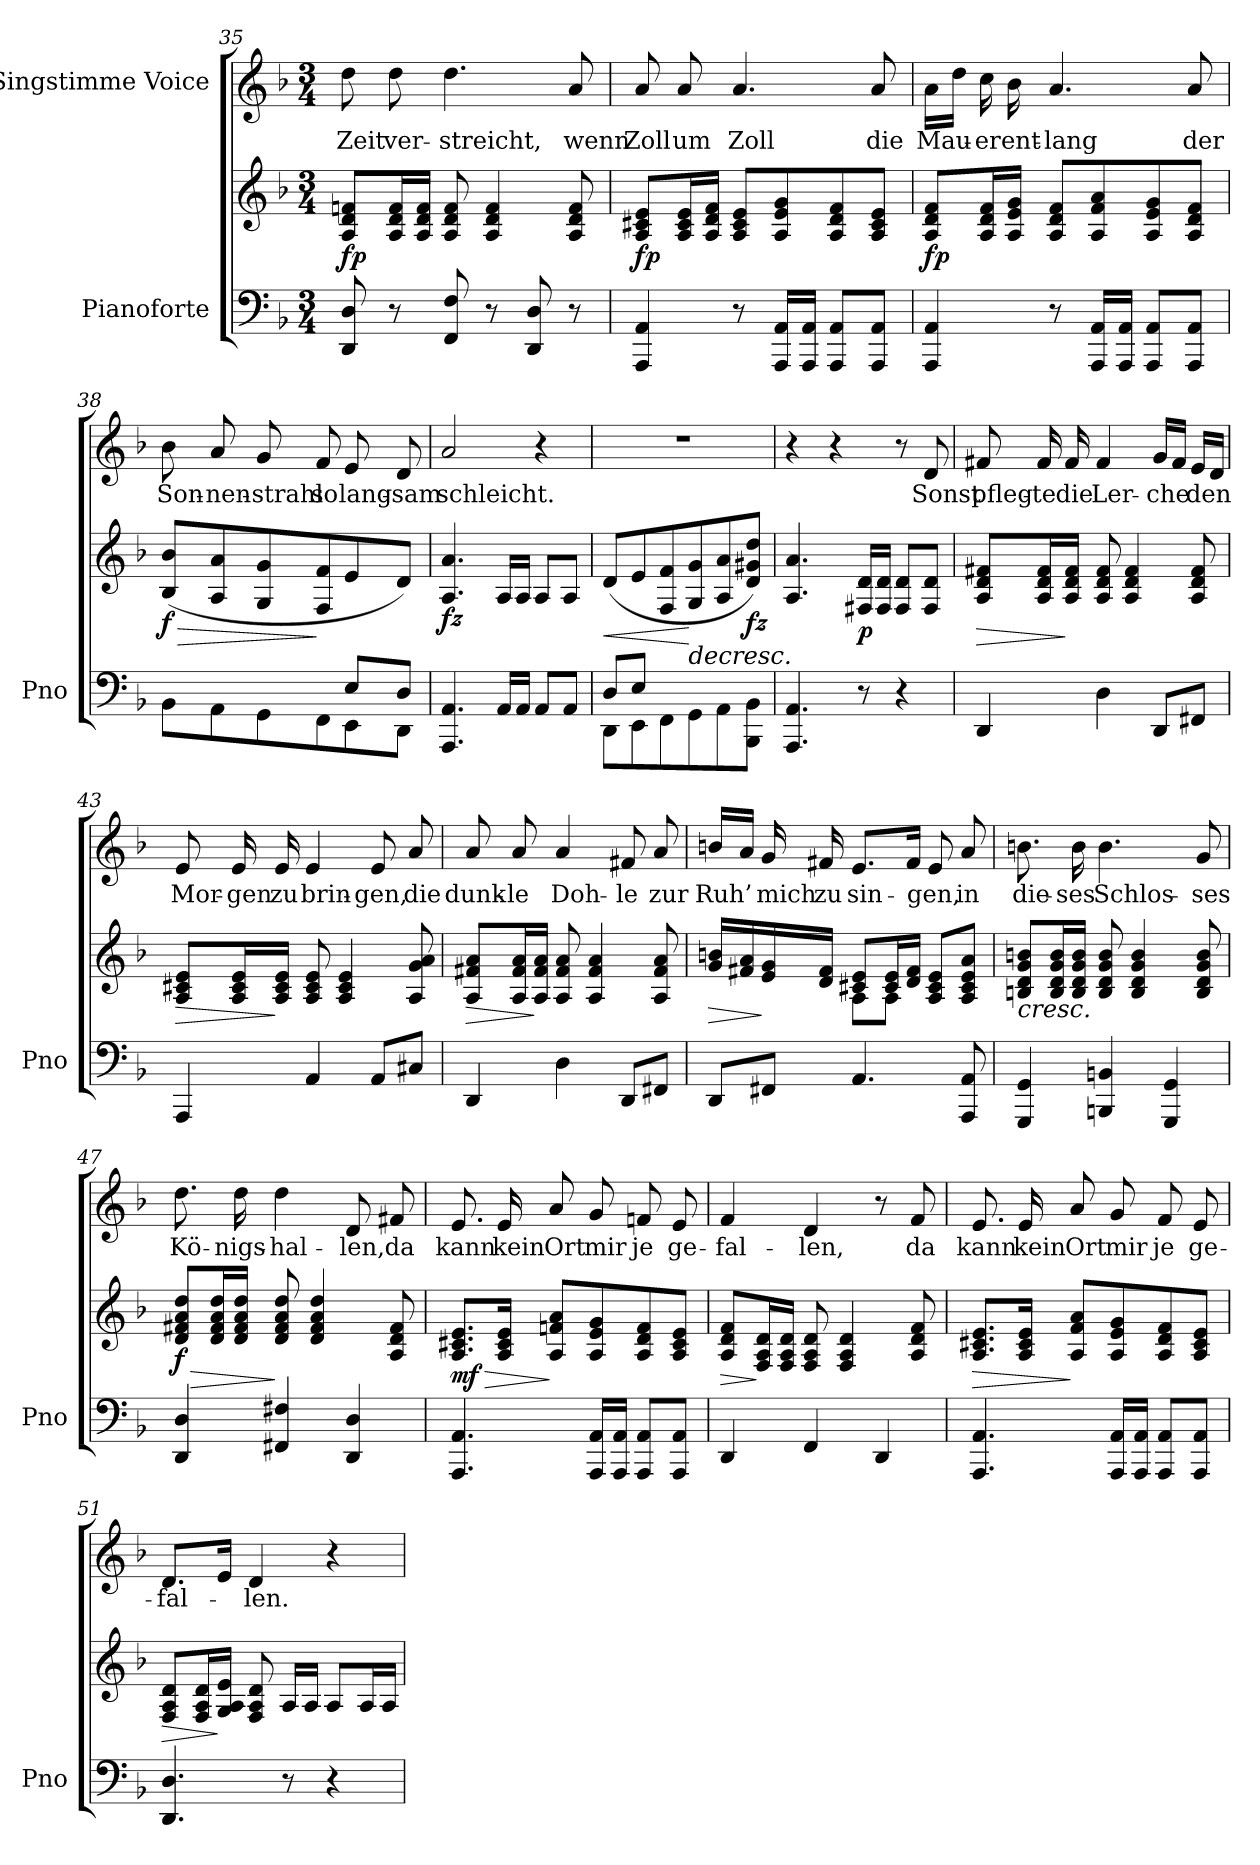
**kern	**kern	**dynam	**kern	**text
*part2	*part2	*part2	*part1	*part1
*staff3	*staff2	*staff2/3	*staff1	*staff1
*I"Pianoforte	*	*	*I"Singstimme Voice	*
*I'Pno	*	*	*	*
*clefF4	*clefG2	*	*clefG2	*
*k[b-]	*k[b-]	*	*k[b-]	*
*M3/4	*M3/4	*	*M3/4	*
=35	=35	=35	=35	=35
!	!	!LO:DY:b	!	!
8DD/ 8D/	8A/ 8d/ 8fn/L	fp	8dd\	Zeit
8r	16A/ 16d/ 16f/L	.	8dd\	ver-
.	16A/ 16d/ 16f/JJ	.	.	.
8FF/ 8F/	8A/ 8d/ 8f/	.	4.dd\	-streicht,
8r	4A/ 4d/ 4f/	.	.	.
8DD/ 8D/	.	.	.	.
8r	8A/ 8d/ 8f/	.	8a/	wenn
=36	=36	=36	=36	=36
!	!	!LO:DY:b	!	!
4AAA/ 4AA/	8A/ 8c#X/ 8e/L	fp	8a/	Zoll
.	16A/ 16c#/ 16e/L	.	8a/	um
.	16A/ 16d/ 16f/JJ	.	.	.
8r	8A/ 8c#/ 8e/L	.	4.a/	Zoll
16AAA/ 16AA/LL	8A/ 8e/ 8g/	.	.	.
16AAA/ 16AA/JJ	.	.	.	.
8AAA/ 8AA/L	8A/ 8d/ 8f/	.	.	.
8AAA/ 8AA/J	8A/ 8c#/ 8e/J	.	8a/	die
=37	=37	=37	=37	=37
!	!	!LO:DY:b	!	!
4AAA/ 4AA/	8A/ 8d/ 8f/L	fp	16a\LL	Mau-
.	.	.	16dd\JJ	.
.	16A/ 16d/ 16f/L	.	16cc\	-er
.	16A/ 16e/ 16g/JJ	.	16b-\	ent-
8r	8A/ 8d/ 8f/L	.	4.a/	-lang
16AAA/ 16AA/LL	8A/ 8f/ 8a/	.	.	.
16AAA/ 16AA/JJ	.	.	.	.
8AAA/ 8AA/L	8A/ 8e/ 8g/	.	.	.
8AAA/ 8AA/J	8A/ 8d/ 8f/J	.	8a/	der
=38	=38	=38	=38	=38
*^	*	*	*	*
!	!	!	!LO:HP:b	!	!
!	!	!	!LO:DY:n=1:b	!	!
2ryy	8BB-\L	(8B-/ 8b-/L	> f	8b-\	Son-
.	8AA\	8A/ 8a/	.	8a/	-nen-
.	8GG\	8G/ 8g/	.	8g/	-strahl
.	8FF\	8F/ 8f/	]	8f/	so
8E/L	8EE\	8e/	.	8e/	lang-
8D/J	8DD\J	8d/J)	.	8d/	-sam
=39	=39	=39	=39	=39	=39
!	!	!	!LO:DY:b	!	!
*v	*v	*	*	*	*
4.AAA/ 4.AA/	4.A/ 4.a/	fz	2a/	schleicht.
16AA/LL	16A/LL	.	.	.
16AA/JJ	16A/JJ	.	.	.
8AA/L	8A/L	.	4r	.
8AA/J	8A/J	.	.	.
=40	=40	=40	=40	=40
*^	*	*	*	*
!	!	!	!LO:HP:b	!	!
8D/L	8DD\L	(>8d/L	<	2.r	.
8E/J	8EE\	8e/	.	.	.
2ryy	8FF\	8F/ 8f/	.	.	.
!	!	!	!LO:HP:n=1:b	!	!
.	8GG\	8G/ 8g/	[ >	.	.
.	8AA\	8A/ 8a/	.	.	.
!	!	!	!LO:DY:b	!	!
.	8BBB-\ 8BB-\J	8d/ 8g#X/ 8dd/J)	fz	.	.
*v	*v	*	*	*	*
.	.	]	.	.
=41	=41	=41	=41	=41
4.AAA/ 4.AA/	4.A/ 4.a/	.	4r	.
.	.	.	4r	.
!	!	!LO:DY:b	!	!
8r	16F#X/ 16d/LL	p	.	.
.	16F#/ 16d/JJ	.	.	.
4r	8F#/ 8d/L	.	8r	.
.	8F#/ 8d/J	.	8d/	Sonst
=42	=42	=42	=42	=42
!	!	!LO:HP:b	!	!
4DD/	8A/ 8d/ 8f#X/L	>	8f#X/	pfleg-
.	16A/ 16d/ 16f#/L	.	16f#/	-te
.	16A/ 16d/ 16f#/JJ	]	16f#/	die
4D\	8A/ 8d/ 8f#/	.	4f#/	Ler-
.	4A/ 4d/ 4f#/	.	.	.
8DD/L	.	.	16g/LL	-che
.	.	.	16f#/JJ	.
8FF#X/J	8A/ 8d/ 8f#/	.	16e/LL	den
.	.	.	16d/JJ	.
=43	=43	=43	=43	=43
!	!	!LO:HP:b	!	!
4AAA/	8A/ 8c#X/ 8e/L	>	8e/	Mor-
.	16A/ 16c#/ 16e/L	.	16e/	-gen
.	16A/ 16c#/ 16e/JJ	]	16e/	zu
4AA/	8A/ 8c#/ 8e/	.	4e/	brin-
.	4A/ 4c#/ 4e/	.	.	.
8AA/L	.	.	8e/	-gen,
8C#X/J	8A/ 8g/ 8a/	.	8a/	die
=44	=44	=44	=44	=44
!	!	!LO:HP:b	!	!
4DD/	8A/ 8f#X/ 8a/L	>	8a/	dunk-
.	16A/ 16f#/ 16a/L	.	8a/	-le
.	16A/ 16f#/ 16a/JJ	]	.	.
4D\	8A/ 8f#/ 8a/	.	4a/	Doh-
.	4A/ 4f#/ 4a/	.	.	.
8DD/L	.	.	8f#X/	-le
8FF#X/J	8A/ 8f#/ 8a/	.	8a/	zur
=45	=45	=45	=45	=45
!	!	!LO:HP:b	!	!
*	*^	*	*	*
8DD/L	16g/ 16bn/LL	4ryy	>	16bn/LL	Ruh’
.	16f#X/ 16a/	.	.	16a/JJ	.
8FF#X/J	16e/ 16g/	.	]	16g/	mich
.	16d/ 16f#/JJ	.	.	16f#X/	zu
4.AA/	8c#X/ 8e/L	8A\L	.	8.e/L	sin-
.	16c#/ 16e/L	8A\J	.	.	.
.	16d/ 16f#/JJ	.	.	16f#/Jk	.
.	8A/ 8c#/ 8e/L	4ryy	.	8e/	-gen,
8AAA/ 8AA/	8A/ 8c#/ 8e/ 8a/J	.	.	8a/	in
*	*v	*v	*	*	*
=46	=46	=46	=46	=46
!	!LO:TX:b:i:t=cresc.	!	!	!
4GGG/ 4GG/	8Bn/ 8d/ 8g/ 8bn/L	.	8.bn\	die-
.	16B/ 16d/ 16g/ 16b/L	.	.	.
.	16B/ 16d/ 16g/ 16b/JJ	.	16b\	-ses
4BBBn/ 4BBn/	8B/ 8d/ 8g/ 8b/	.	4.b\	Schlos-
.	4B/ 4d/ 4g/ 4b/	.	.	.
4GGG/ 4GG/	.	.	.	.
.	8B/ 8d/ 8g/ 8b/	.	8g/	-ses
=47	=47	=47	=47	=47
!	!	!LO:HP:b	!	!
!	!	!LO:DY:n=1:b	!	!
4DD/ 4D/	8d/ 8f#X/ 8a/ 8dd/L	> f	8.dd\	Kö-
.	16d/ 16f#/ 16a/ 16dd/L	.	.	.
.	16d/ 16f#/ 16a/ 16dd/JJ	.	16dd\	-nigs-
4FF#X/ 4F#X/	8d/ 8f#/ 8a/ 8dd/	]	4dd\	-hal-
.	4d/ 4f#/ 4a/ 4dd/	.	.	.
4DD/ 4D/	.	.	8d/	-len,
.	8A/ 8d/ 8f#/	.	8f#X/	da
=48	=48	=48	=48	=48
!	!	!LO:HP:b	!	!
!	!	!LO:DY:n=1:b	!	!
4.AAA/ 4.AA/	8.A/ 8.c#X/ 8.e/L	> mf	8.e/	kann
.	16A/ 16c#/ 16e/Jk	.	16e/	kein
.	8A/ 8fn/ 8a/L	]	8a/	Ort
16AAA/ 16AA/LL	8A/ 8e/ 8g/	.	8g/	mir
16AAA/ 16AA/JJ	.	.	.	.
8AAA/ 8AA/L	8A/ 8d/ 8f/	.	8fn/	je
8AAA/ 8AA/J	8A/ 8c#/ 8e/J	.	8e/	ge-
=49	=49	=49	=49	=49
!	!	!LO:HP:b	!	!
4DD/	8A/ 8d/ 8f/L	>	4f/	-fal-
.	16F/ 16A/ 16d/L	]	.	.
.	16F/ 16A/ 16d/JJ	.	.	.
4FF/	8F/ 8A/ 8d/	.	4d/	-len,
.	4F/ 4A/ 4d/	.	.	.
4DD/	.	.	8r	.
.	8A/ 8d/ 8f/	.	8f/	da
=50	=50	=50	=50	=50
!	!	!LO:HP:b	!	!
4.AAA/ 4.AA/	8.A/ 8.c#X/ 8.e/L	>	8.e/	kann
.	16A/ 16c#/ 16e/Jk	.	16e/	kein
.	8A/ 8f/ 8a/L	]	8a/	Ort
16AAA/ 16AA/LL	8A/ 8e/ 8g/	.	8g/	mir
16AAA/ 16AA/JJ	.	.	.	.
8AAA/ 8AA/L	8A/ 8d/ 8f/	.	8f/	je
8AAA/ 8AA/J	8A/ 8c#/ 8e/J	.	8e/	ge-
=51	=51	=51	=51	=51
!	!	!LO:HP:b	!	!
4.DD/ 4.D/	8F/ 8A/ 8d/L	>	8.d/L	-fal-
.	16F/ 16A/ 16d/L	.	.	.
.	16G/ 16A/ 16e/JJ	]	16e/Jk	.
.	8F/ 8A/ 8d/	.	4d/	-len.
8r	16A/LL	.	.	.
.	16A/JJ	.	.	.
4r	8A/L	.	4r	.
.	16A/L	.	.	.
.	16A/JJ	.	.	.
=	=	=	=	=
*-	*-	*-	*-	*-
